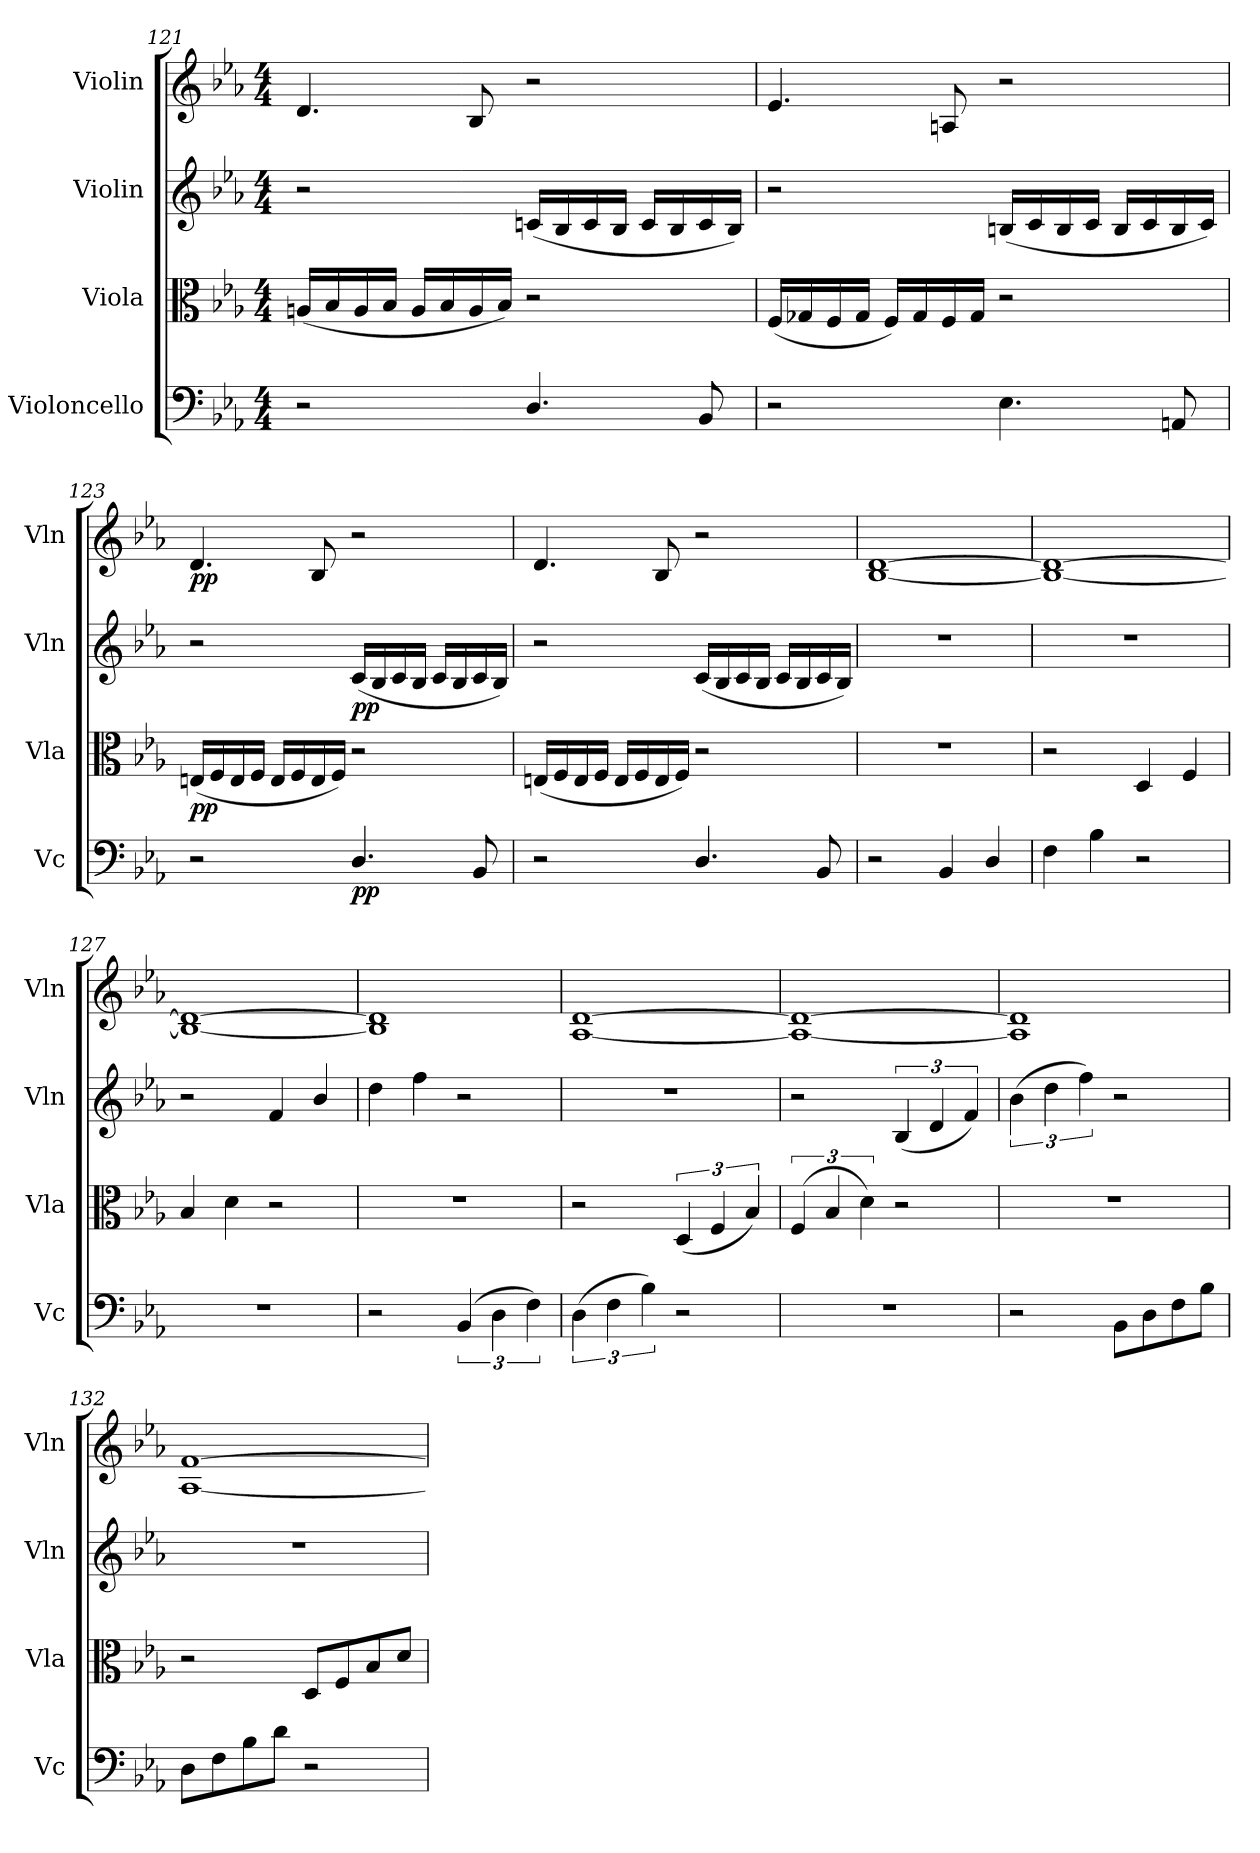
**kern	**dynam	**kern	**dynam	**kern	**dynam	**kern	**dynam
*part4	*part4	*part3	*part3	*part2	*part2	*part1	*part1
*staff4	*staff4	*staff3	*staff3	*staff2	*staff2	*staff1	*staff1
*I"Violoncello	*	*I"Viola	*	*I"Violin	*	*I"Violin	*
*I'Vc	*	*I'Vla	*	*I'Vln	*	*I'Vln	*
*clefF4	*	*clefC3	*	*clefG2	*	*clefG2	*
*k[b-e-a-]	*	*k[b-e-a-]	*	*k[b-e-a-]	*	*k[b-e-a-]	*
*E-:	*	*E-:	*	*E-:	*	*E-:	*
*M4/4	*	*M4/4	*	*M4/4	*	*M4/4	*
=121	=121	=121	=121	=121	=121	=121	=121
2r	.	(16An/LL	.	2r	.	4.d/	.
.	.	16B-/	.	.	.	.	.
.	.	16A/	.	.	.	.	.
.	.	16B-/JJ	.	.	.	.	.
.	.	16A/LL	.	.	.	.	.
.	.	16B-/	.	.	.	.	.
.	.	16A/	.	.	.	8B-/	.
.	.	16B-/JJ)	.	.	.	.	.
4.D/	.	2r	.	(16cn/LL	.	2r	.
.	.	.	.	16B-/	.	.	.
.	.	.	.	16c/	.	.	.
.	.	.	.	16B-/JJ	.	.	.
.	.	.	.	16c/LL	.	.	.
.	.	.	.	16B-/	.	.	.
8BB-/	.	.	.	16c/	.	.	.
.	.	.	.	16B-/JJ)	.	.	.
=122	=122	=122	=122	=122	=122	=122	=122
2r	.	(16F/LL	.	2r	.	4.e-/	.
.	.	16G-X/	.	.	.	.	.
.	.	16F/	.	.	.	.	.
.	.	16G-/JJ	.	.	.	.	.
.	.	16F/LL)	.	.	.	.	.
.	.	16G-/	.	.	.	.	.
.	.	16F/	.	.	.	8An/	.
.	.	16G-/JJ	.	.	.	.	.
4.E-\	.	2r	.	(16Bn/LL	.	2r	.
.	.	.	.	16c/	.	.	.
.	.	.	.	16B/	.	.	.
.	.	.	.	16c/JJ	.	.	.
.	.	.	.	16B/LL	.	.	.
.	.	.	.	16c/	.	.	.
8AAn/	.	.	.	16B/	.	.	.
.	.	.	.	16c/JJ)	.	.	.
=123	=123	=123	=123	=123	=123	=123	=123
2r	.	(16En/LL	pp	2r	.	4.d/	pp
.	.	16F/	.	.	.	.	.
.	.	16E/	.	.	.	.	.
.	.	16F/JJ	.	.	.	.	.
.	.	16E/LL	.	.	.	.	.
.	.	16F/	.	.	.	.	.
.	.	16E/	.	.	.	8B-/	.
.	.	16F/JJ)	.	.	.	.	.
4.D/	pp	2r	.	(16c/LL	pp	2r	.
.	.	.	.	16B-/	.	.	.
.	.	.	.	16c/	.	.	.
.	.	.	.	16B-/JJ	.	.	.
.	.	.	.	16c/LL	.	.	.
.	.	.	.	16B-/	.	.	.
8BB-/	.	.	.	16c/	.	.	.
.	.	.	.	16B-/JJ)	.	.	.
=124	=124	=124	=124	=124	=124	=124	=124
2r	.	(16En/LL	.	2r	.	4.d/	.
.	.	16F/	.	.	.	.	.
.	.	16E/	.	.	.	.	.
.	.	16F/JJ	.	.	.	.	.
.	.	16E/LL	.	.	.	.	.
.	.	16F/	.	.	.	.	.
.	.	16E/	.	.	.	8B-/	.
.	.	16F/JJ)	.	.	.	.	.
4.D/	.	2r	.	(16c/LL	.	2r	.
.	.	.	.	16B-/	.	.	.
.	.	.	.	16c/	.	.	.
.	.	.	.	16B-/JJ	.	.	.
.	.	.	.	16c/LL	.	.	.
.	.	.	.	16B-/	.	.	.
8BB-/	.	.	.	16c/	.	.	.
.	.	.	.	16B-/JJ)	.	.	.
=125	=125	=125	=125	=125	=125	=125	=125
2r	.	1r	.	1r	.	[1B- [1d	.
4BB-/	.	.	.	.	.	.	.
4D/	.	.	.	.	.	.	.
=126	=126	=126	=126	=126	=126	=126	=126
4F\	.	2r	.	1r	.	1B-_ 1d_	.
4B-\	.	.	.	.	.	.	.
2r	.	4D/	.	.	.	.	.
.	.	4F/	.	.	.	.	.
=127	=127	=127	=127	=127	=127	=127	=127
1r	.	4B-/	.	2r	.	1B-_ 1d_	.
.	.	4d\	.	.	.	.	.
.	.	2r	.	4f/	.	.	.
.	.	.	.	4b-/	.	.	.
=128	=128	=128	=128	=128	=128	=128	=128
2r	.	1r	.	4dd\	.	1B-] 1d]	.
.	.	.	.	4ff\	.	.	.
(6BB-/	.	.	.	2r	.	.	.
6D\	.	.	.	.	.	.	.
6F\)	.	.	.	.	.	.	.
=129	=129	=129	=129	=129	=129	=129	=129
(6D\	.	2r	.	1r	.	[1A- [1d	.
6F\	.	.	.	.	.	.	.
6B-\)	.	.	.	.	.	.	.
2r	.	(6D/	.	.	.	.	.
.	.	6F/	.	.	.	.	.
.	.	6B-/)	.	.	.	.	.
=130	=130	=130	=130	=130	=130	=130	=130
1r	.	(6F/	.	2r	.	1A-_ 1d_	.
.	.	6B-/	.	.	.	.	.
.	.	6d\)	.	.	.	.	.
.	.	2r	.	(6B-/	.	.	.
.	.	.	.	6d/	.	.	.
.	.	.	.	6f/)	.	.	.
=131	=131	=131	=131	=131	=131	=131	=131
2r	.	1r	.	(6b-\	.	1A-] 1d]	.
.	.	.	.	6dd\	.	.	.
.	.	.	.	6ff\)	.	.	.
8BB-\L	.	.	.	2r	.	.	.
8D\	.	.	.	.	.	.	.
8F\	.	.	.	.	.	.	.
8B-\J	.	.	.	.	.	.	.
=132	=132	=132	=132	=132	=132	=132	=132
*	*	*	*	*	*	*^	*
8D\L	.	2r	.	1r	.	[1f	[1A-	.
8F\	.	.	.	.	.	.	.	.
8B-\	.	.	.	.	.	.	.	.
8d\J	.	.	.	.	.	.	.	.
2r	.	8D/L	.	.	.	.	.	.
.	.	8F/	.	.	.	.	.	.
.	.	8B-/	.	.	.	.	.	.
.	.	8d/J	.	.	.	.	.	.
*	*	*	*	*	*	*v	*v	*
=	=	=	=	=	=	=	=
*-	*-	*-	*-	*-	*-	*-	*-
